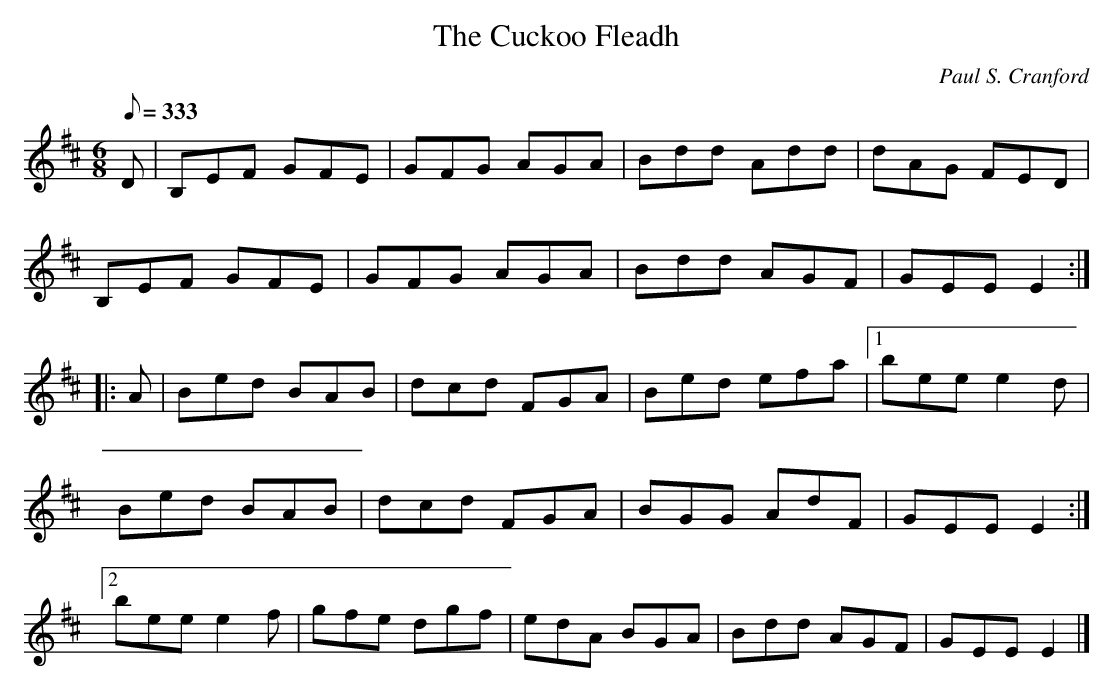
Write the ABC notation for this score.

X:1
T:The Cuckoo Fleadh
C:Paul S. Cranford
L:1/8
Q:333
M:6/8
K:Edor
D|B,EF GFE|GFG AGA|Bdd Add|dAG FED|
B,EF GFE|GFG AGA|Bdd AGF|GEE E2:|
|:A|Bed BAB|dcd FGA|Bed efa|[1bee e2 d|
Bed BAB|dcd FGA|BGG AdF|GEE E2:|
[2bee e2 f|gfe dgf|edA BGA|Bdd AGF|GEE E2|]
